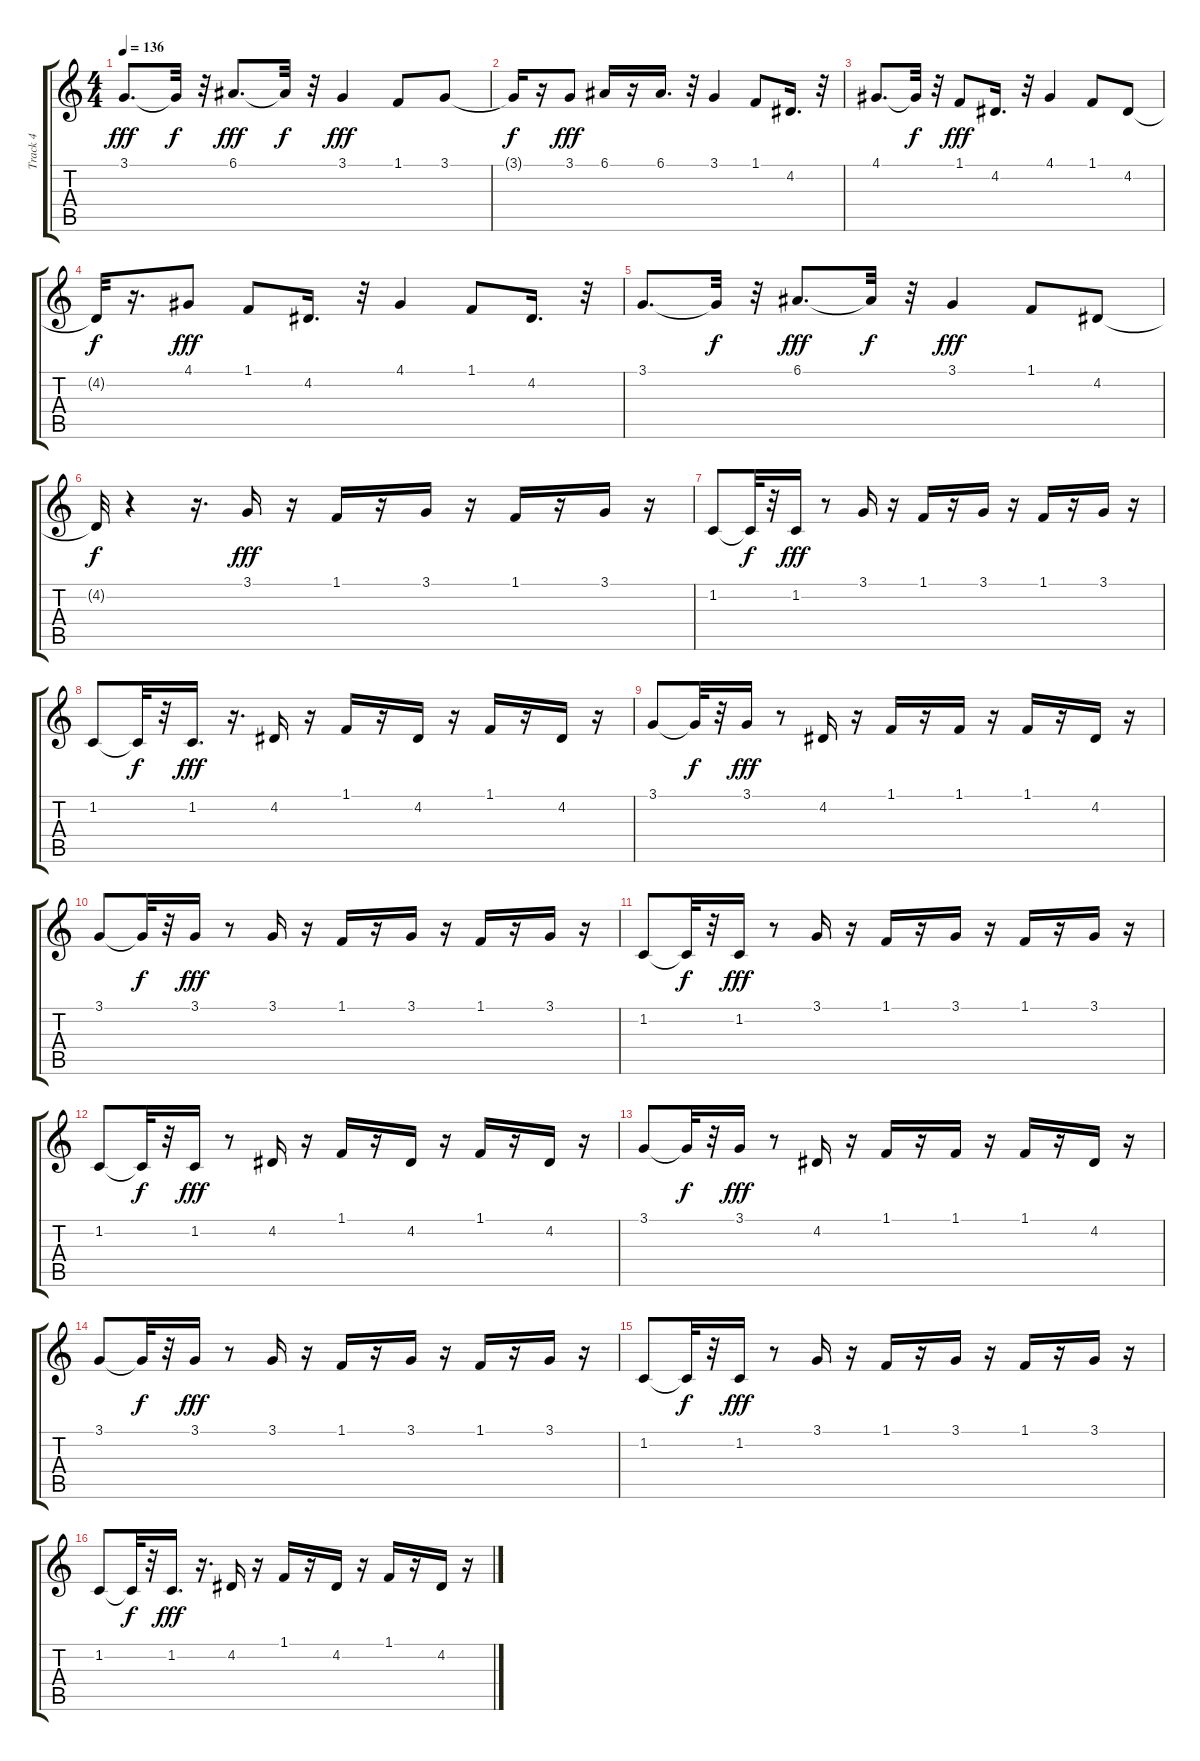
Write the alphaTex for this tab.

\track ("Track 4" "Track 4") {instrument tenorsax}
\staff {score tabs}
\tuning (E4 B3 G3 D3 A2 E2) {hide}
\ts (4 4)
\tempo 136
\clef g2
\ks c
3.1.8{d dy fff} 3.1{t}.32{dy f} r.32 6.1.8{d dy fff} 6.1{t}.32{dy f} r.32 3.1.4{dy fff} 1.1.8 3.1.8 |
3.1{t}.16{dy f} r.16 3.1.8{dy fff} 6.1.16 r.16 6.1.16{d} r.32 3.1.4 1.1.8 4.2.16{d} r.32 |
4.1.8{d} 4.1{t}.32{dy f} r.32 1.1.8{dy fff} 4.2.16{d} r.32 4.1.4 1.1.8 4.2.8 |
4.2{t}.32{dy f} r.16{d} 4.1.8{dy fff} 1.1.8 4.2.16{d} r.32 4.1.4 1.1.8 4.2.16{d} r.32 |
3.1.8{d} 3.1{t}.32{dy f} r.32 6.1.8{d dy fff} 6.1{t}.32{dy f} r.32 3.1.4{dy fff} 1.1.8 4.2.8 |
4.2{t}.32{dy f} r.4 r.16{d} 3.1.16{dy fff} r.16 1.1.16 r.16 3.1.16 r.16 1.1.16 r.16 3.1.16 r.16 |
1.2.8 1.2{t}.32{dy f} r.32 1.2.16{dy fff} r.8 3.1.16 r.16 1.1.16 r.16 3.1.16 r.16 1.1.16 r.16 3.1.16 r.16 |
1.2.8 1.2{t}.32{dy f} r.32 1.2.16{d dy fff} r.16{d} 4.2.16 r.16 1.1.16 r.16 4.2.16 r.16 1.1.16 r.16 4.2.16 r.16 |
3.1.8 3.1{t}.32{dy f} r.32 3.1.16{dy fff} r.8 4.2.16 r.16 1.1.16 r.16 1.1.16 r.16 1.1.16 r.16 4.2.16 r.16 |
3.1.8 3.1{t}.32{dy f} r.32 3.1.16{dy fff} r.8 3.1.16 r.16 1.1.16 r.16 3.1.16 r.16 1.1.16 r.16 3.1.16 r.16 |
1.2.8 1.2{t}.32{dy f} r.32 1.2.16{dy fff} r.8 3.1.16 r.16 1.1.16 r.16 3.1.16 r.16 1.1.16 r.16 3.1.16 r.16 |
1.2.8 1.2{t}.32{dy f} r.32 1.2.16{dy fff} r.8 4.2.16 r.16 1.1.16 r.16 4.2.16 r.16 1.1.16 r.16 4.2.16 r.16 |
3.1.8 3.1{t}.32{dy f} r.32 3.1.16{dy fff} r.8 4.2.16 r.16 1.1.16 r.16 1.1.16 r.16 1.1.16 r.16 4.2.16 r.16 |
3.1.8 3.1{t}.32{dy f} r.32 3.1.16{dy fff} r.8 3.1.16 r.16 1.1.16 r.16 3.1.16 r.16 1.1.16 r.16 3.1.16 r.16 |
1.2.8 1.2{t}.32{dy f} r.32 1.2.16{dy fff} r.8 3.1.16 r.16 1.1.16 r.16 3.1.16 r.16 1.1.16 r.16 3.1.16 r.16 |
1.2.8 1.2{t}.32{dy f} r.32 1.2.16{d dy fff} r.16{d} 4.2.16 r.16 1.1.16 r.16 4.2.16 r.16 1.1.16 r.16 4.2.16 r.16
